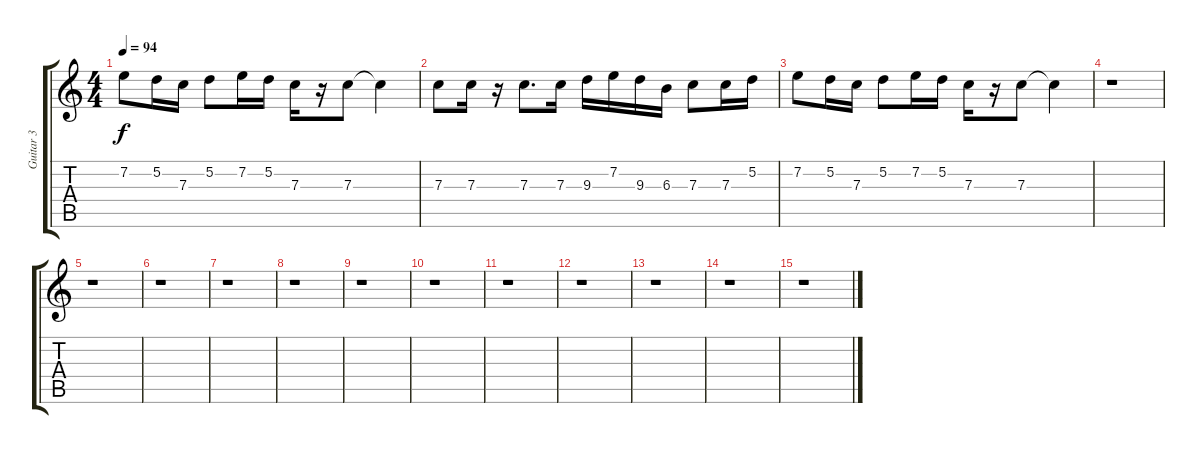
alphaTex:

\track ("Guitar 3" "Guitar 3") {instrument distortionguitar}
\staff {score tabs}
\tuning (D4 A3 F3 C3 G2 D2) {hide}
\ts (4 4)
\tempo 94
\clef g2
\ks c
7.2.8{dy f} 5.2.16 7.3.16 5.2.8 7.2.16 5.2.16 7.3.16 r.16 7.3.8 7.3{t}.4 |
7.3.8 7.3.16 r.16 7.3.8{d} 7.3.16 9.3.16 7.2.16 9.3.16 6.3.16 7.3.8 7.3.16 5.2.16 |
7.2.8 5.2.16 7.3.16 5.2.8 7.2.16 5.2.16 7.3.16 r.16 7.3.8 7.3{t}.4 |
r.1 |
r.1 |
r.1 |
r.1 |
r.1 |
r.1 |
r.1 |
r.1 |
r.1 |
r.1 |
r.1 |
r.1
